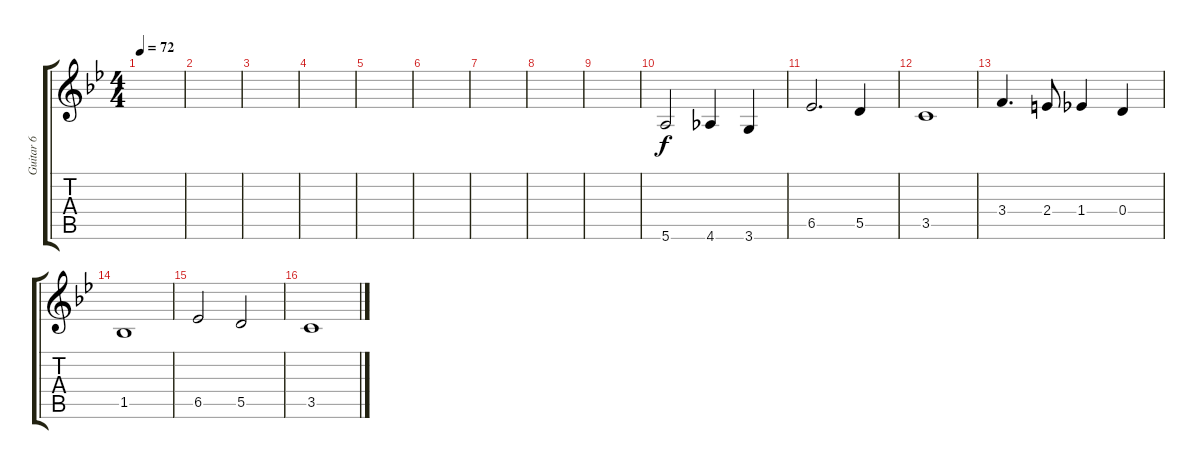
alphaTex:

\track ("Guitar 6" "Guitar 6") {instrument overdrivenguitar}
\staff {score tabs}
\tuning (E4 B3 G3 D3 A2 E2) {hide}
\ts (4 4)
\tempo 72
\clef g2
\ks bb
|
|
|
|
|
|
|
|
|
5.6.2 4.6.4 3.6.4 |
6.5.2{d} 5.5.4 |
3.5.1 |
3.4.4{d} 2.4.8 1.4.4 0.4.4 |
1.5.1 |
6.5.2 5.5.2 |
3.5.1
